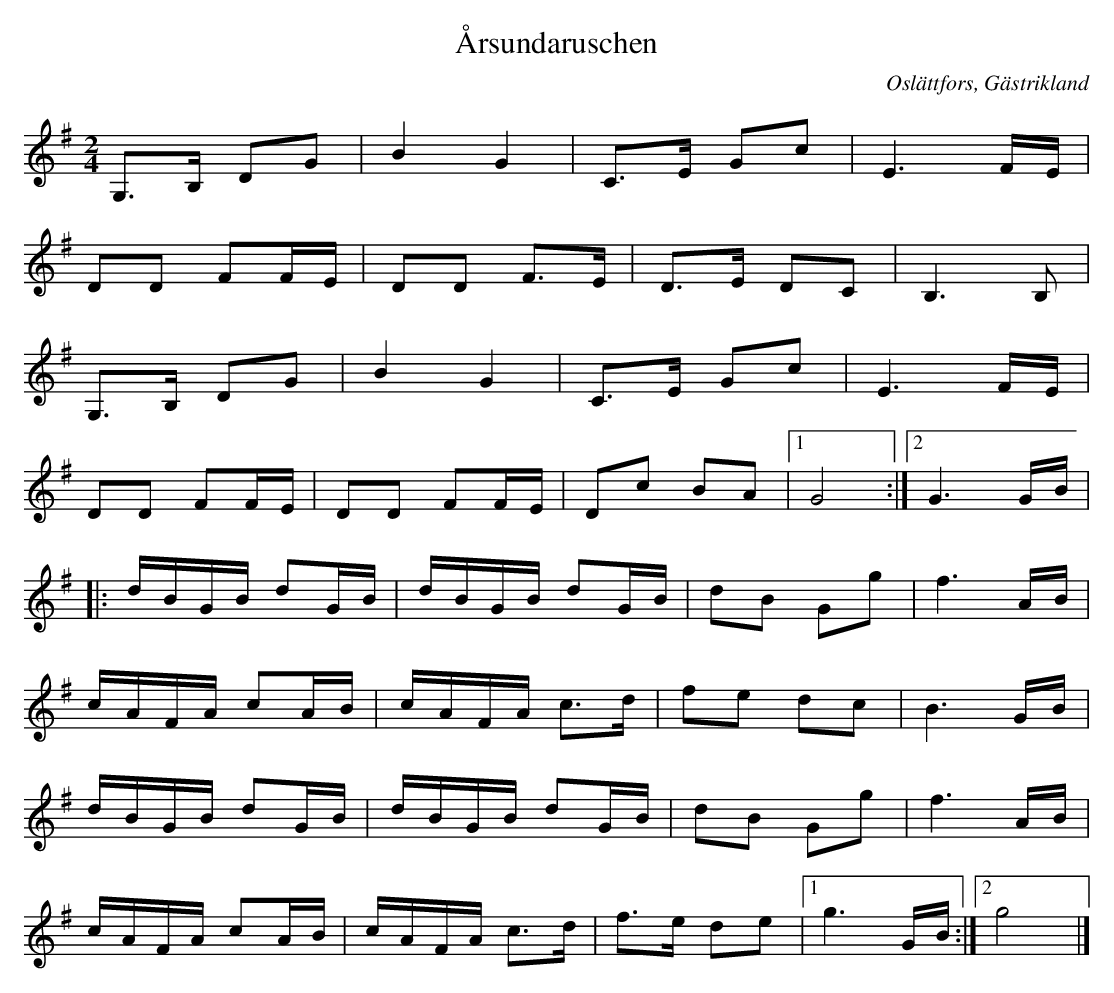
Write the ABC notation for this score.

X:1
T:Årsundaruschen
O:Oslättfors, Gästrikland
M:2/4
L:1/16
K:G
G,3B, D2G2 | B4 G4 | C3E G2c2 | E6 FE |
D2D2 F2FE | D2D2 F3E | D3E D2C2 | B,6 B,2 |
G,3B, D2G2 | B4 G4 | C3E G2c2 | E6 FE |
D2D2 F2FE | D2D2 F2FE | D2c2 B2A2 |1 G8 :|2G6 GB |
|: dBGB d2GB | dBGB d2GB | d2B2 G2g2 |f6 AB |
cAFA c2AB | cAFA c3d | f2e2 d2c2 |B6 GB |
dBGB d2GB | dBGB d2GB | d2B2 G2g2 |f6 AB |
cAFA c2AB | cAFA c3d | f3e d2e2 |1 g6 GB :|2 g8 |]
